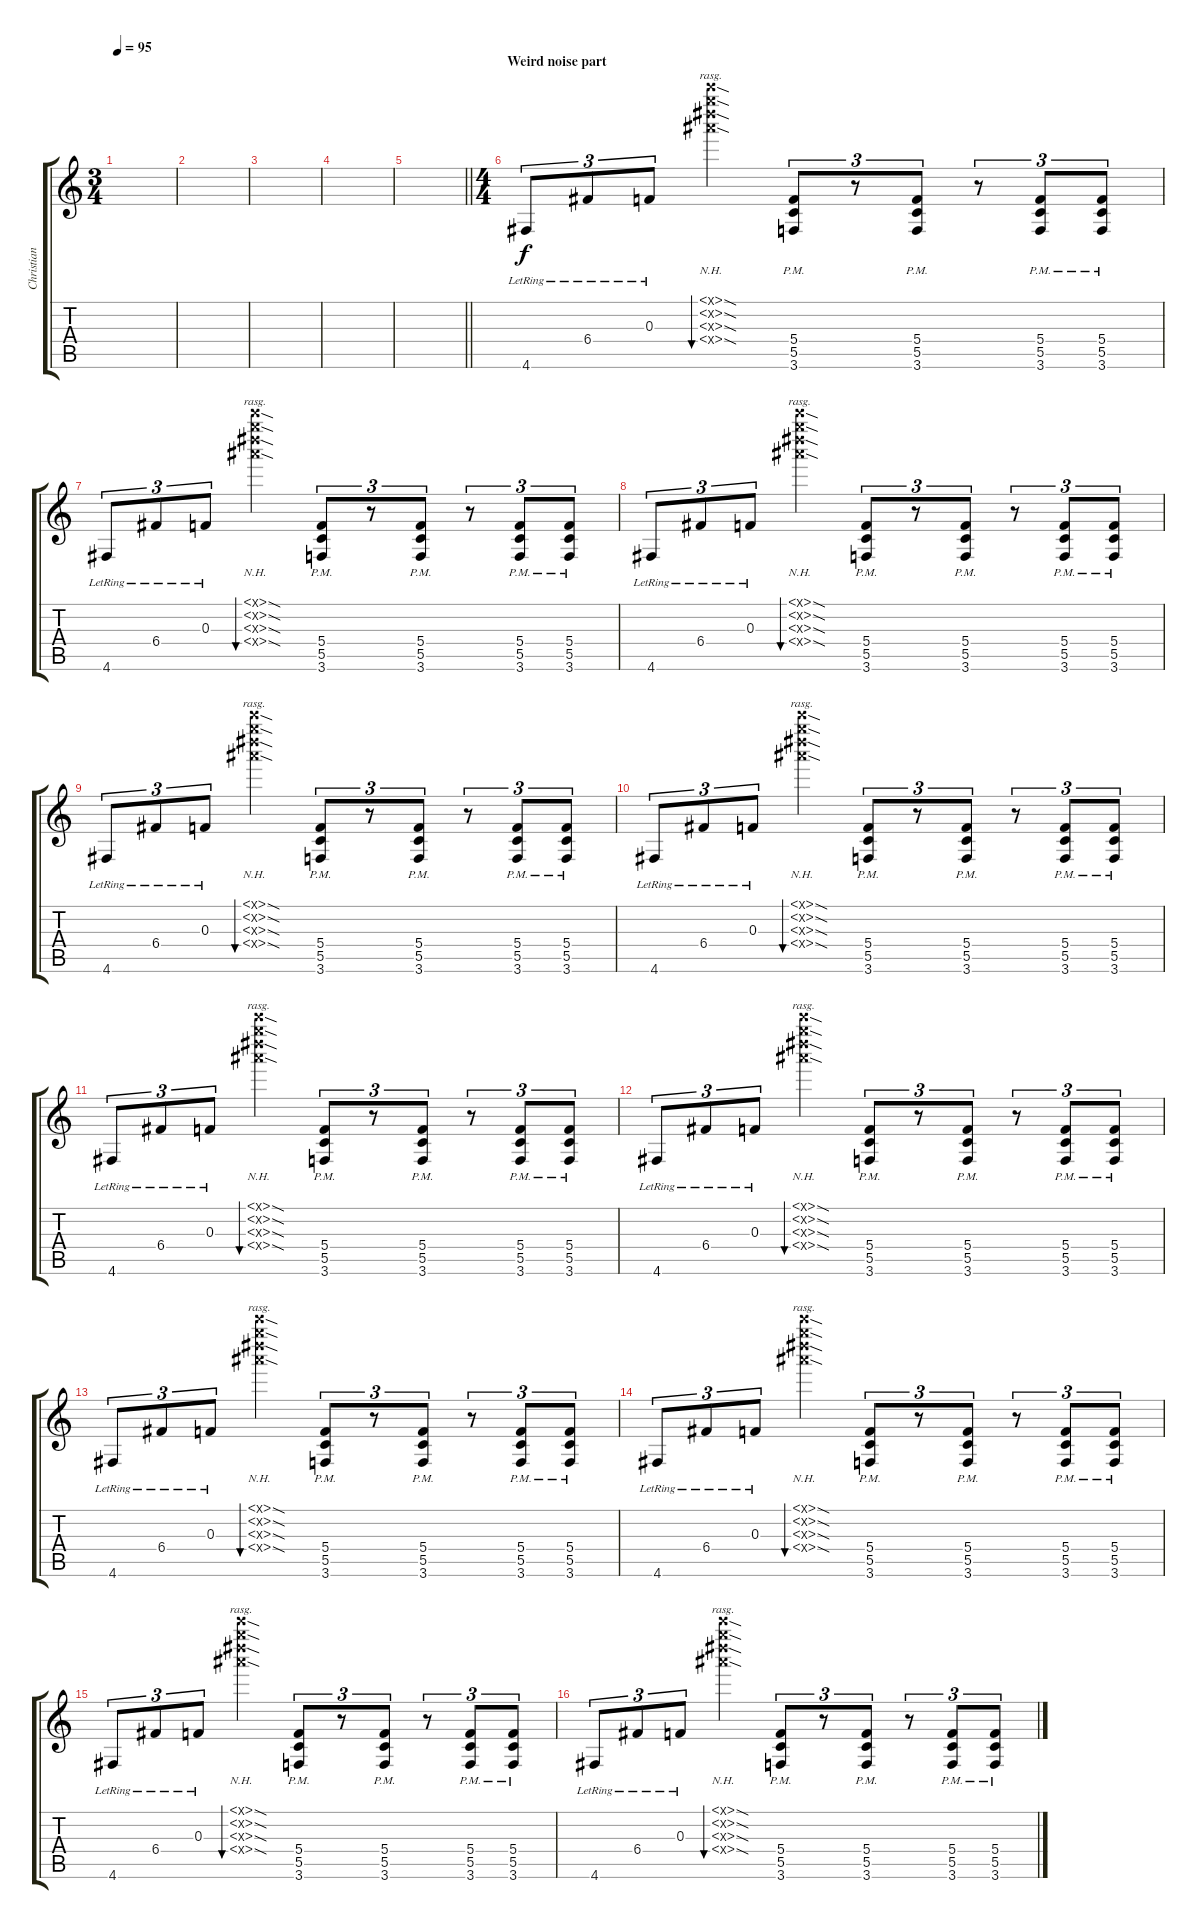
\track ("Christian (Dist)" "Christian ") {instrument distortionguitar}
\staff {score tabs}
\tuning (D4 A3 F3 C3 G2 D2) {hide}
\ts (3 4)
\tempo 95
\clef g2
\ks c
|
|
|
|
\barLineRight lightlight
|
\ts (4 4)
\section ("" "Weird noise part")
4.6{lr}.8{tu (3 2)} 6.4{lr}.8{tu (3 2)} 0.3{lr}.8{tu (3 2)} (15.1{nh sod x} 15.2{nh sod x} 15.3{nh sod x} 15.4{nh sod x}).4{bu 480 rasg ii} (5.4{pm} 5.5{pm} 3.6{pm}).8{tu (3 2) instrument overdrivenguitar} r.8{tu (3 2)} (5.4{pm} 5.5{pm} 3.6{pm}).8{tu (3 2) instrument overdrivenguitar} r.8{tu (3 2)} (5.4{pm} 5.5{pm} 3.6{pm}).8{tu (3 2) instrument overdrivenguitar} (5.4{pm} 5.5{pm} 3.6{pm}).8{tu (3 2) instrument overdrivenguitar} |
4.6{lr}.8{tu (3 2)} 6.4{lr}.8{tu (3 2)} 0.3{lr}.8{tu (3 2)} (15.1{nh sod x} 15.2{nh sod x} 15.3{nh sod x} 15.4{nh sod x}).4{bu 480 rasg ii} (5.4{pm} 5.5{pm} 3.6{pm}).8{tu (3 2) instrument overdrivenguitar} r.8{tu (3 2)} (5.4{pm} 5.5{pm} 3.6{pm}).8{tu (3 2) instrument overdrivenguitar} r.8{tu (3 2)} (5.4{pm} 5.5{pm} 3.6{pm}).8{tu (3 2) instrument overdrivenguitar} (5.4{pm} 5.5{pm} 3.6{pm}).8{tu (3 2) instrument overdrivenguitar} |
4.6{lr}.8{tu (3 2)} 6.4{lr}.8{tu (3 2)} 0.3{lr}.8{tu (3 2)} (15.1{nh sod x} 15.2{nh sod x} 15.3{nh sod x} 15.4{nh sod x}).4{bu 480 rasg ii} (5.4{pm} 5.5{pm} 3.6{pm}).8{tu (3 2) instrument overdrivenguitar} r.8{tu (3 2)} (5.4{pm} 5.5{pm} 3.6{pm}).8{tu (3 2) instrument overdrivenguitar} r.8{tu (3 2)} (5.4{pm} 5.5{pm} 3.6{pm}).8{tu (3 2) instrument overdrivenguitar} (5.4{pm} 5.5{pm} 3.6{pm}).8{tu (3 2) instrument overdrivenguitar} |
4.6{lr}.8{tu (3 2)} 6.4{lr}.8{tu (3 2)} 0.3{lr}.8{tu (3 2)} (15.1{nh sod x} 15.2{nh sod x} 15.3{nh sod x} 15.4{nh sod x}).4{bu 480 rasg ii} (5.4{pm} 5.5{pm} 3.6{pm}).8{tu (3 2) instrument overdrivenguitar} r.8{tu (3 2)} (5.4{pm} 5.5{pm} 3.6{pm}).8{tu (3 2) instrument overdrivenguitar} r.8{tu (3 2)} (5.4{pm} 5.5{pm} 3.6{pm}).8{tu (3 2) instrument overdrivenguitar} (5.4{pm} 5.5{pm} 3.6{pm}).8{tu (3 2) instrument overdrivenguitar} |
4.6{lr}.8{tu (3 2)} 6.4{lr}.8{tu (3 2)} 0.3{lr}.8{tu (3 2)} (15.1{nh sod x} 15.2{nh sod x} 15.3{nh sod x} 15.4{nh sod x}).4{bu 480 rasg ii} (5.4{pm} 5.5{pm} 3.6{pm}).8{tu (3 2) instrument overdrivenguitar} r.8{tu (3 2)} (5.4{pm} 5.5{pm} 3.6{pm}).8{tu (3 2) instrument overdrivenguitar} r.8{tu (3 2)} (5.4{pm} 5.5{pm} 3.6{pm}).8{tu (3 2) instrument overdrivenguitar} (5.4{pm} 5.5{pm} 3.6{pm}).8{tu (3 2) instrument overdrivenguitar} |
4.6{lr}.8{tu (3 2)} 6.4{lr}.8{tu (3 2)} 0.3{lr}.8{tu (3 2)} (15.1{nh sod x} 15.2{nh sod x} 15.3{nh sod x} 15.4{nh sod x}).4{bu 480 rasg ii} (5.4{pm} 5.5{pm} 3.6{pm}).8{tu (3 2) instrument overdrivenguitar} r.8{tu (3 2)} (5.4{pm} 5.5{pm} 3.6{pm}).8{tu (3 2) instrument overdrivenguitar} r.8{tu (3 2)} (5.4{pm} 5.5{pm} 3.6{pm}).8{tu (3 2) instrument overdrivenguitar} (5.4{pm} 5.5{pm} 3.6{pm}).8{tu (3 2) instrument overdrivenguitar} |
4.6{lr}.8{tu (3 2)} 6.4{lr}.8{tu (3 2)} 0.3{lr}.8{tu (3 2)} (15.1{nh sod x} 15.2{nh sod x} 15.3{nh sod x} 15.4{nh sod x}).4{bu 480 rasg ii} (5.4{pm} 5.5{pm} 3.6{pm}).8{tu (3 2) instrument overdrivenguitar} r.8{tu (3 2)} (5.4{pm} 5.5{pm} 3.6{pm}).8{tu (3 2) instrument overdrivenguitar} r.8{tu (3 2)} (5.4{pm} 5.5{pm} 3.6{pm}).8{tu (3 2) instrument overdrivenguitar} (5.4{pm} 5.5{pm} 3.6{pm}).8{tu (3 2) instrument overdrivenguitar} |
4.6{lr}.8{tu (3 2)} 6.4{lr}.8{tu (3 2)} 0.3{lr}.8{tu (3 2)} (15.1{nh sod x} 15.2{nh sod x} 15.3{nh sod x} 15.4{nh sod x}).4{bu 480 rasg ii} (5.4{pm} 5.5{pm} 3.6{pm}).8{tu (3 2) instrument overdrivenguitar} r.8{tu (3 2)} (5.4{pm} 5.5{pm} 3.6{pm}).8{tu (3 2) instrument overdrivenguitar} r.8{tu (3 2)} (5.4{pm} 5.5{pm} 3.6{pm}).8{tu (3 2) instrument overdrivenguitar} (5.4{pm} 5.5{pm} 3.6{pm}).8{tu (3 2) instrument overdrivenguitar} |
4.6{lr}.8{tu (3 2)} 6.4{lr}.8{tu (3 2)} 0.3{lr}.8{tu (3 2)} (15.1{nh sod x} 15.2{nh sod x} 15.3{nh sod x} 15.4{nh sod x}).4{bu 480 rasg ii} (5.4{pm} 5.5{pm} 3.6{pm}).8{tu (3 2) instrument overdrivenguitar} r.8{tu (3 2)} (5.4{pm} 5.5{pm} 3.6{pm}).8{tu (3 2) instrument overdrivenguitar} r.8{tu (3 2)} (5.4{pm} 5.5{pm} 3.6{pm}).8{tu (3 2) instrument overdrivenguitar} (5.4{pm} 5.5{pm} 3.6{pm}).8{tu (3 2) instrument overdrivenguitar} |
4.6{lr}.8{tu (3 2)} 6.4{lr}.8{tu (3 2)} 0.3{lr}.8{tu (3 2)} (15.1{nh sod x} 15.2{nh sod x} 15.3{nh sod x} 15.4{nh sod x}).4{bu 480 rasg ii} (5.4{pm} 5.5{pm} 3.6{pm}).8{tu (3 2) instrument overdrivenguitar} r.8{tu (3 2)} (5.4{pm} 5.5{pm} 3.6{pm}).8{tu (3 2) instrument overdrivenguitar} r.8{tu (3 2)} (5.4{pm} 5.5{pm} 3.6{pm}).8{tu (3 2) instrument overdrivenguitar} (5.4{pm} 5.5{pm} 3.6{pm}).8{tu (3 2) instrument overdrivenguitar} |
4.6{lr}.8{tu (3 2)} 6.4{lr}.8{tu (3 2)} 0.3{lr}.8{tu (3 2)} (15.1{nh sod x} 15.2{nh sod x} 15.3{nh sod x} 15.4{nh sod x}).4{bu 480 rasg ii} (5.4{pm} 5.5{pm} 3.6{pm}).8{tu (3 2) instrument overdrivenguitar} r.8{tu (3 2)} (5.4{pm} 5.5{pm} 3.6{pm}).8{tu (3 2) instrument overdrivenguitar} r.8{tu (3 2)} (5.4{pm} 5.5{pm} 3.6{pm}).8{tu (3 2) instrument overdrivenguitar} (5.4{pm} 5.5{pm} 3.6{pm}).8{tu (3 2) instrument overdrivenguitar}
